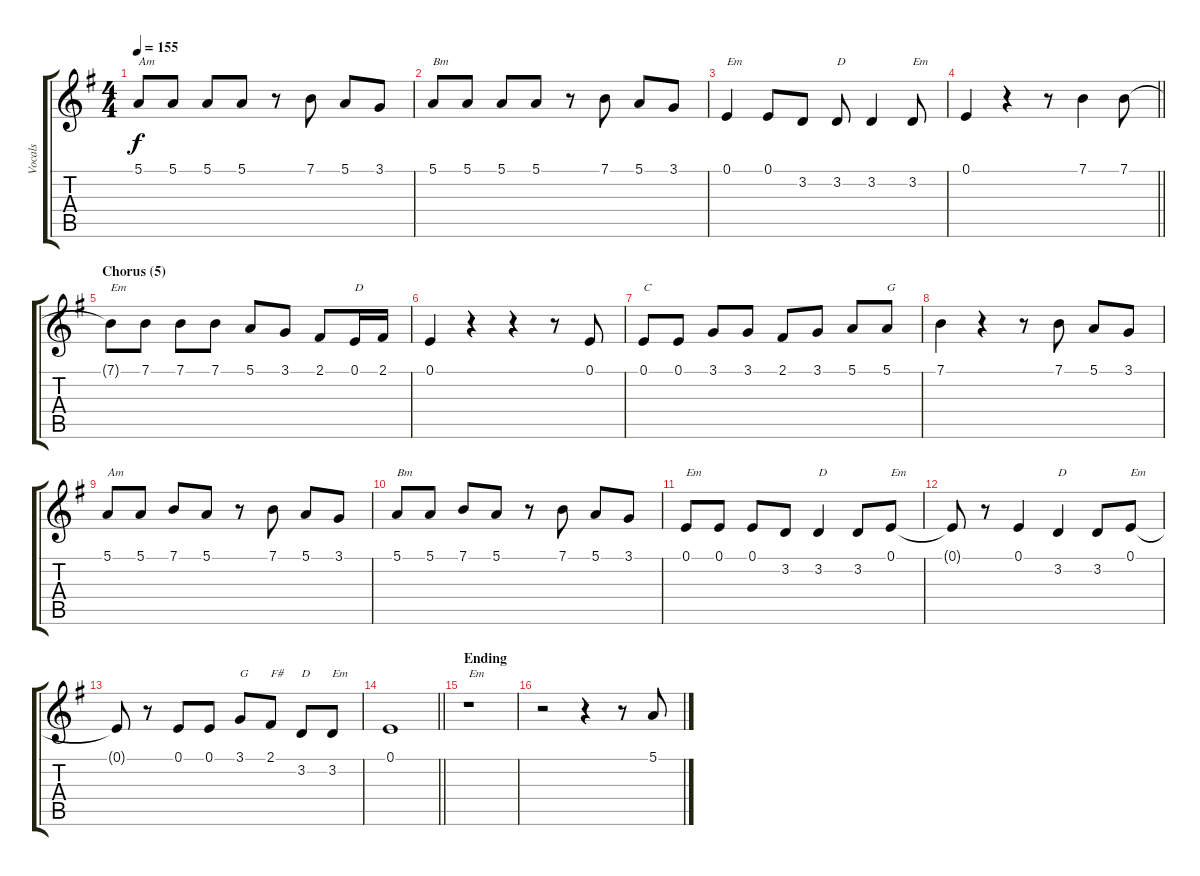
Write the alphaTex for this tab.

\track ("Vocals" "Vocals") {instrument sopranosax}
\staff {score tabs}
\tuning (E4 B3 G3 D3 A2 E2) {hide}
\ts (4 4)
\tempo 155
\clef g2
\ks eminor
5.1.8{txt "Am" dy f} 5.1.8 5.1.8 5.1.8 r.8 7.1.8 5.1.8 3.1.8 |
5.1.8{txt "Bm"} 5.1.8 5.1.8 5.1.8 r.8 7.1.8 5.1.8 3.1.8 |
0.1.4{txt "Em"} 0.1.8 3.2.8 3.2.8{txt "D"} 3.2.4 3.2.8{txt "Em"} |
\barLineRight lightlight
0.1.4 r.4 r.8 7.1.4 7.1.8 |
\section ("" "Chorus (5)")
7.1{t}.8{txt "Em"} 7.1.8 7.1.8 7.1.8 5.1.8 3.1.8 2.1.8 0.1.16{txt "D"} 2.1.16 |
0.1.4 r.4 r.4 r.8 0.1.8 |
0.1.8{txt "C"} 0.1.8 3.1.8 3.1.8 2.1.8 3.1.8 5.1.8 5.1.8{txt "G"} |
7.1.4 r.4 r.8 7.1.8 5.1.8 3.1.8 |
5.1.8{txt "Am"} 5.1.8 7.1.8 5.1.8 r.8 7.1.8 5.1.8 3.1.8 |
5.1.8{txt "Bm"} 5.1.8 7.1.8 5.1.8 r.8 7.1.8 5.1.8 3.1.8 |
0.1.8{txt "Em"} 0.1.8 0.1.8 3.2.8 3.2.4{txt "D"} 3.2.8 0.1.8{txt "Em"} |
0.1{t}.8 r.8 0.1.4 3.2.4{txt "D"} 3.2.8 0.1.8{txt "Em"} |
0.1{t}.8 r.8 0.1.8 0.1.8 3.1.8{txt "G"} 2.1.8{txt "F#"} 3.2.8{txt "D"} 3.2.8{txt "Em"} |
\barLineRight lightlight
0.1.1 |
\section ("" "Ending")
r.1{txt "Em"} |
r.2 r.4 r.8 5.1.8
